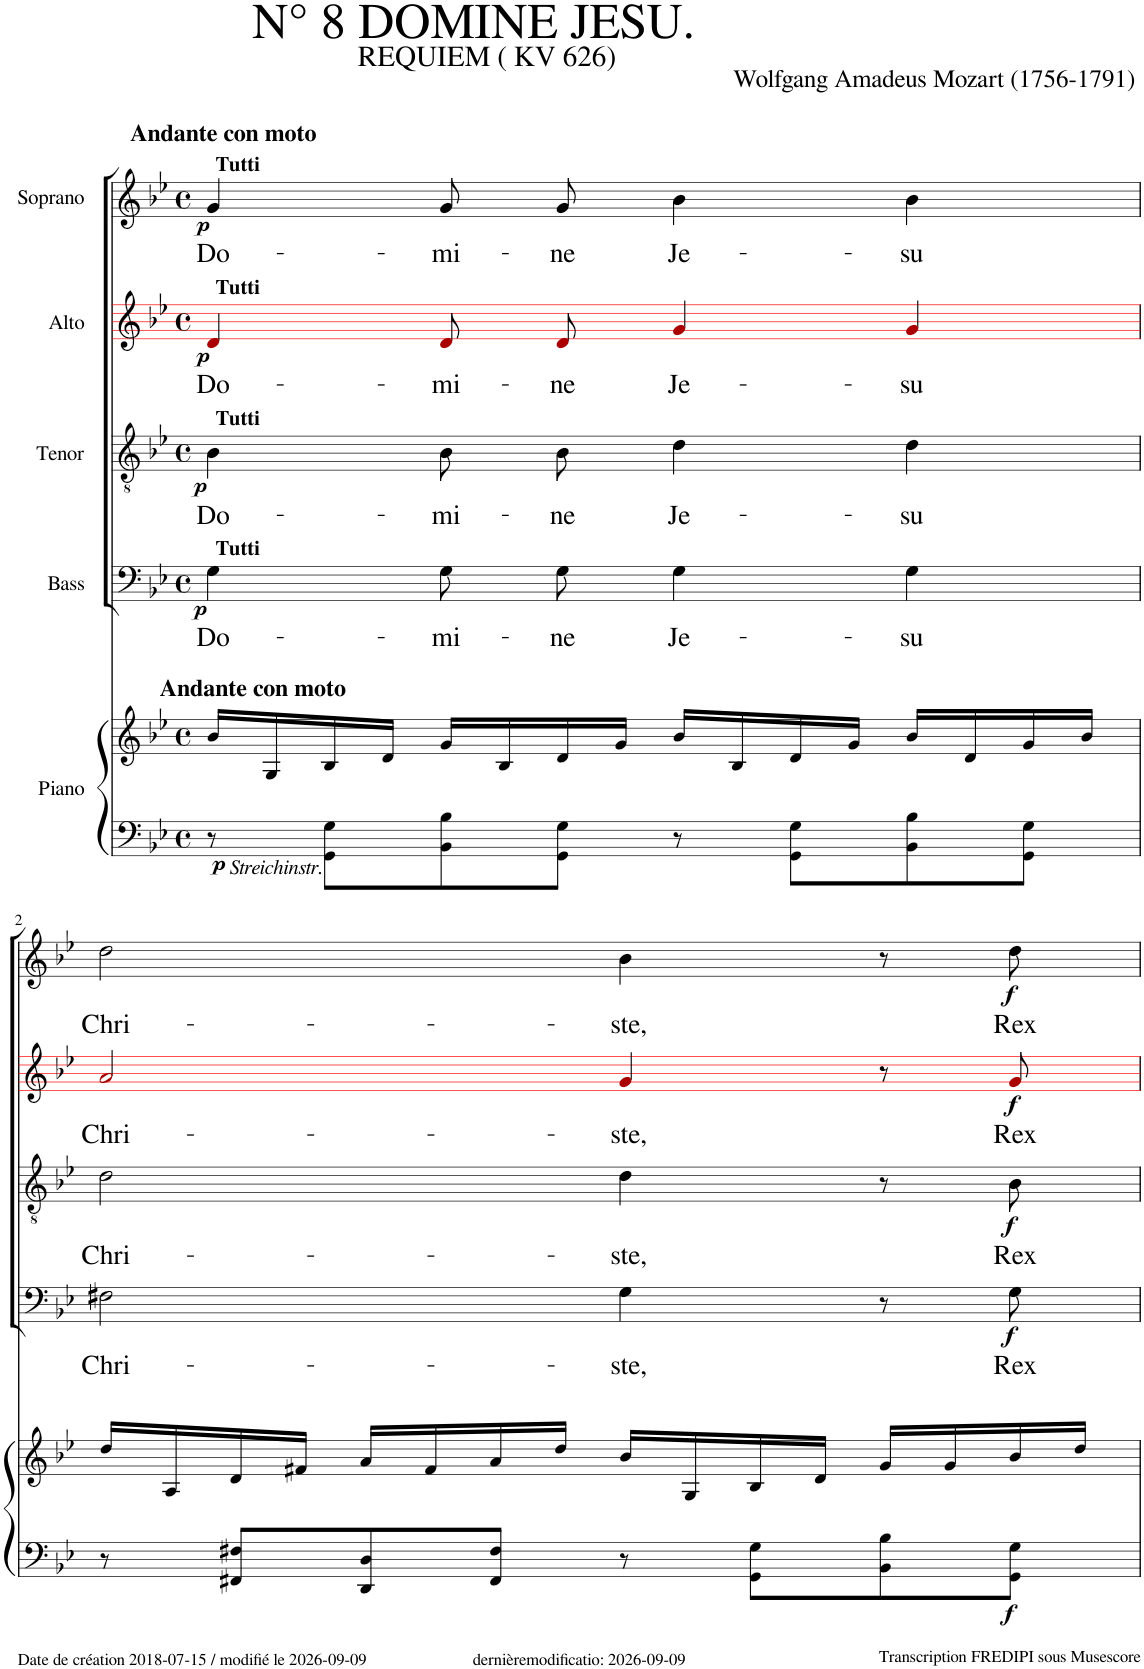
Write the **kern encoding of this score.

**kern	**kern	**dynam	**kern	**text	**dynam	**kern	**text	**dynam	**kern	**text	**dynam	**kern	**text	**dynam
*part5	*part5	*part5	*part4	*part4	*part4	*part3	*part3	*part3	*part2	*part2	*part2	*part1	*part1	*part1
*staff6	*staff5	*staff5/6	*staff4	*staff4	*staff4	*staff3	*staff3	*staff3	*staff2	*staff2	*staff2	*staff1	*staff1	*staff1
*I"Piano	*	*	*I"Bass	*	*	*I"Tenor	*	*	*I"Alto	*	*	*I"Soprano	*	*
*I'Pno	*	*	*	*	*	*	*	*	*	*	*	*	*	*
*	*	*	*	*	*	*	*	*	*stria5	*	*	*	*	*
*clefF4	*clefG2	*	*clefF4	*	*	*clefGv2	*	*	*clefG2	*	*	*clefG2	*	*
*	*	*	*	*	*	*	*	*	*ITrd1c2	*	*	*	*	*
*k[b-e-]	*k[b-e-]	*	*k[b-e-]	*	*	*k[b-e-]	*	*	*k[b-e-]	*	*	*k[b-e-]	*	*
*M4/4	*M4/4	*	*M4/4	*	*	*M4/4	*	*	*M4/4	*	*	*M4/4	*	*
*met(c)	*met(c)	*	*met(c)	*	*	*met(c)	*	*	*met(c)	*	*	*met(c)	*	*
=1	=1	=1	=1	=1	=1	=1	=1	=1	=1	=1	=1	=1	=1	=1
!	!	!	!	!	!	!	!	!	!	!	!	!LO:TX:a:B:t=Andante con moto	!	!
!	!	!	!	!	!	!	!	!	!	!	!	!LO:TX:a:B:t=Tutti	!	!
!	!	!	!	!	!	!	!	!	!LO:TX:a:B:t=Tutti	!	!	!	!	!
!	!	!	!	!	!	!LO:TX:a:B:t=Tutti	!	!	!	!	!	!	!	!
!	!	!	!LO:TX:a:B:t=Tutti	!	!	!	!	!	!	!	!	!	!	!
!	!LO:TX:a:B:t=Andante con moto	!	!	!	!	!	!	!	!	!	!	!	!	!
!LO:TX:b:i:t=Streichinstr.	!	!	!	!	!	!	!	!	!	!	!	!	!	!
!	!	!LO:DY:b=2	!	!LO:LY:b	!LO:DY:b	!	!LO:LY:b	!LO:DY:b	!	!LO:LY:b	!LO:DY:b	!	!LO:LY:b	!LO:DY:b
8r	16b-/LL	p	4G!\	Do-	p	4B-!\	Do-	p	4d!i/	Do-	p	4g!/	Do-	p
.	16G/	.	.	.	.	.	.	.	.	.	.	.	.	.
8GG\ 8G\L	16B-/	.	.	.	.	.	.	.	.	.	.	.	.	.
.	16d/JJ	.	.	.	.	.	.	.	.	.	.	.	.	.
!	!	!	!	!LO:LY:b	!	!	!LO:LY:b	!	!	!LO:LY:b	!	!	!LO:LY:b	!
8BB-\ 8B-\	16g/LL	.	8G!\L	-mi-	.	8B-!\L	-mi-	.	8d!i/L	-mi-	.	8g!/L	-mi-	.
.	16B-/	.	.	.	.	.	.	.	.	.	.	.	.	.
!	!	!	!	!LO:LY:b	!	!	!LO:LY:b	!	!	!LO:LY:b	!	!	!LO:LY:b	!
8GG\ 8G\J	16d/	.	8G!\J	-ne	.	8B-!\J	-ne	.	8d!i/J	-ne	.	8g!/J	-ne	.
.	16g/JJ	.	.	.	.	.	.	.	.	.	.	.	.	.
!	!	!	!	!LO:LY:b	!	!	!LO:LY:b	!	!	!LO:LY:b	!	!	!LO:LY:b	!
8r	16b-/LL	.	4G!\	Je-	.	4d!\	Je-	.	4g!i/	Je-	.	4b-!\	Je-	.
.	16B-/	.	.	.	.	.	.	.	.	.	.	.	.	.
8GG\ 8G\L	16d/	.	.	.	.	.	.	.	.	.	.	.	.	.
.	16g/JJ	.	.	.	.	.	.	.	.	.	.	.	.	.
!	!	!	!	!LO:LY:b	!	!	!LO:LY:b	!	!	!LO:LY:b	!	!	!LO:LY:b	!
8BB-\ 8B-\	16b-/LL	.	4G!\	-su	.	4d!\	-su	.	4g!i/	-su	.	4b-!\	-su	.
.	16d/	.	.	.	.	.	.	.	.	.	.	.	.	.
8GG\ 8G\J	16g/	.	.	.	.	.	.	.	.	.	.	.	.	.
.	16b-/JJ	.	.	.	.	.	.	.	.	.	.	.	.	.
!!LO:LB:g=z
=2	=2	=2	=2	=2	=2	=2	=2	=2	=2	=2	=2	=2	=2	=2
!	!	!	!	!LO:LY:b	!	!	!LO:LY:b	!	!	!LO:LY:b	!	!	!LO:LY:b	!
8r	16dd/LL	.	2F#X!\	Chri-	.	2d!\	Chri-	.	2a!i/	Chri-	.	2dd!\	Chri-	.
.	16A/	.	.	.	.	.	.	.	.	.	.	.	.	.
8FF#X/ 8F#X/L	16d/	.	.	.	.	.	.	.	.	.	.	.	.	.
.	16f#X/JJ	.	.	.	.	.	.	.	.	.	.	.	.	.
8DD/ 8D/	16a/LL	.	.	.	.	.	.	.	.	.	.	.	.	.
.	16f#/	.	.	.	.	.	.	.	.	.	.	.	.	.
8FF#/ 8F#/J	16a/	.	.	.	.	.	.	.	.	.	.	.	.	.
.	16dd/JJ	.	.	.	.	.	.	.	.	.	.	.	.	.
!	!	!	!	!LO:LY:b	!	!	!LO:LY:b	!	!	!LO:LY:b	!	!	!LO:LY:b	!
8r	16b-/LL	.	4G!\	-ste,	.	4d!\	-ste,	.	4g!i/	-ste,	.	4b-!\	-ste,	.
.	16G/	.	.	.	.	.	.	.	.	.	.	.	.	.
8GG\ 8G\L	16B-/	.	.	.	.	.	.	.	.	.	.	.	.	.
.	16d/JJ	.	.	.	.	.	.	.	.	.	.	.	.	.
8BB-\ 8B-\	16g/LL	.	8r	.	.	8r	.	.	8r	.	.	8r	.	.
.	16g/	.	.	.	.	.	.	.	.	.	.	.	.	.
!	!	!LO:DY:b=2	!	!LO:LY:b	!LO:DY:b	!	!LO:LY:b	!LO:DY:b	!	!LO:LY:b	!LO:DY:b	!	!LO:LY:b	!LO:DY:b
8GG\ 8G\J	16b-/	f	8G!\	Rex	f	8B-!\	Rex	f	8g!i/	Rex	f	8dd!\	Rex	f
.	16dd/JJ	.	.	.	.	.	.	.	.	.	.	.	.	.
=	=	=	=	=	=	=	=	=	=	=	=	=	=	=
*-	*-	*-	*-	*-	*-	*-	*-	*-	*-	*-	*-	*-	*-	*-
